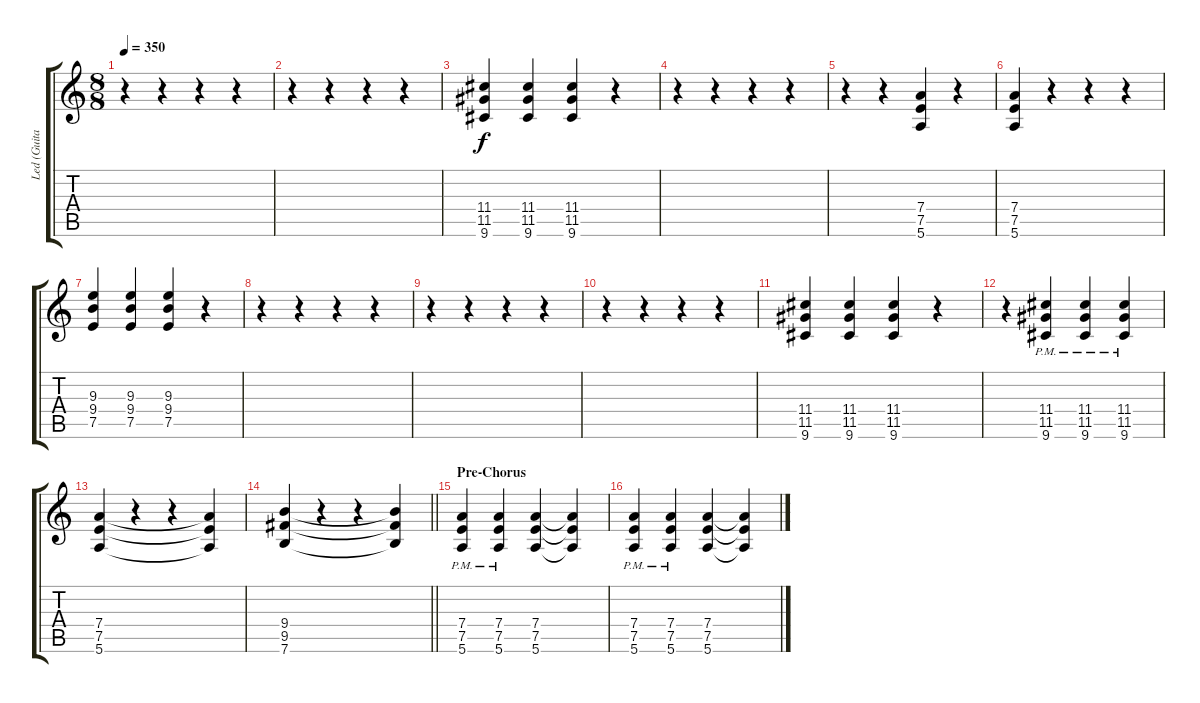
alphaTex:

\track ("Led (Guitar 2)" "Led (Guita") {solo instrument overdrivenguitar}
\staff {score tabs}
\tuning (E4 B3 G3 D3 A2 E2) {hide}
\ts (8 8)
\tempo 350
\clef g2
\ks c
r.4{dy f} r.4 r.4 r.4 |
r.4 r.4 r.4 r.4 |
(11.4 11.5 9.6).4 (11.4 11.5 9.6).4 (11.4 11.5 9.6).4 r.4 |
r.4 r.4 r.4 r.4 |
r.4 r.4 (7.4 7.5 5.6).4 r.4 |
(7.4 7.5 5.6).4 r.4 r.4 r.4 |
(9.3 9.4 7.5).4 (9.3 9.4 7.5).4 (9.3 9.4 7.5).4 r.4 |
r.4 r.4 r.4 r.4 |
r.4 r.4 r.4 r.4 |
r.4 r.4 r.4 r.4 |
(11.4 11.5 9.6).4 (11.4 11.5 9.6).4 (11.4 11.5 9.6).4 r.4 |
r.4 (11.4 11.5 9.6{pm}).4 (11.4 11.5 9.6{pm}).4 (11.4 11.5 9.6{pm}).4 |
(7.4 7.5 5.6).4 r.4 r.4 (7.4{t} 7.5{t} 5.6{t}).4 |
\barLineRight lightlight
(9.4 9.5 7.6).4 r.4 r.4 (9.4{t} 9.5{t} 7.6{t}).4 |
\section ("" "Pre-Chorus")
(7.4{pm} 7.5 5.6).4 (7.4{pm} 7.5 5.6).4 (7.4 7.5 5.6).4 (7.4{t} 7.5{t} 5.6{t}).4 |
(7.4{pm} 7.5 5.6).4 (7.4{pm} 7.5 5.6).4 (7.4 7.5 5.6).4 (7.4{t} 7.5{t} 5.6{t}).4
